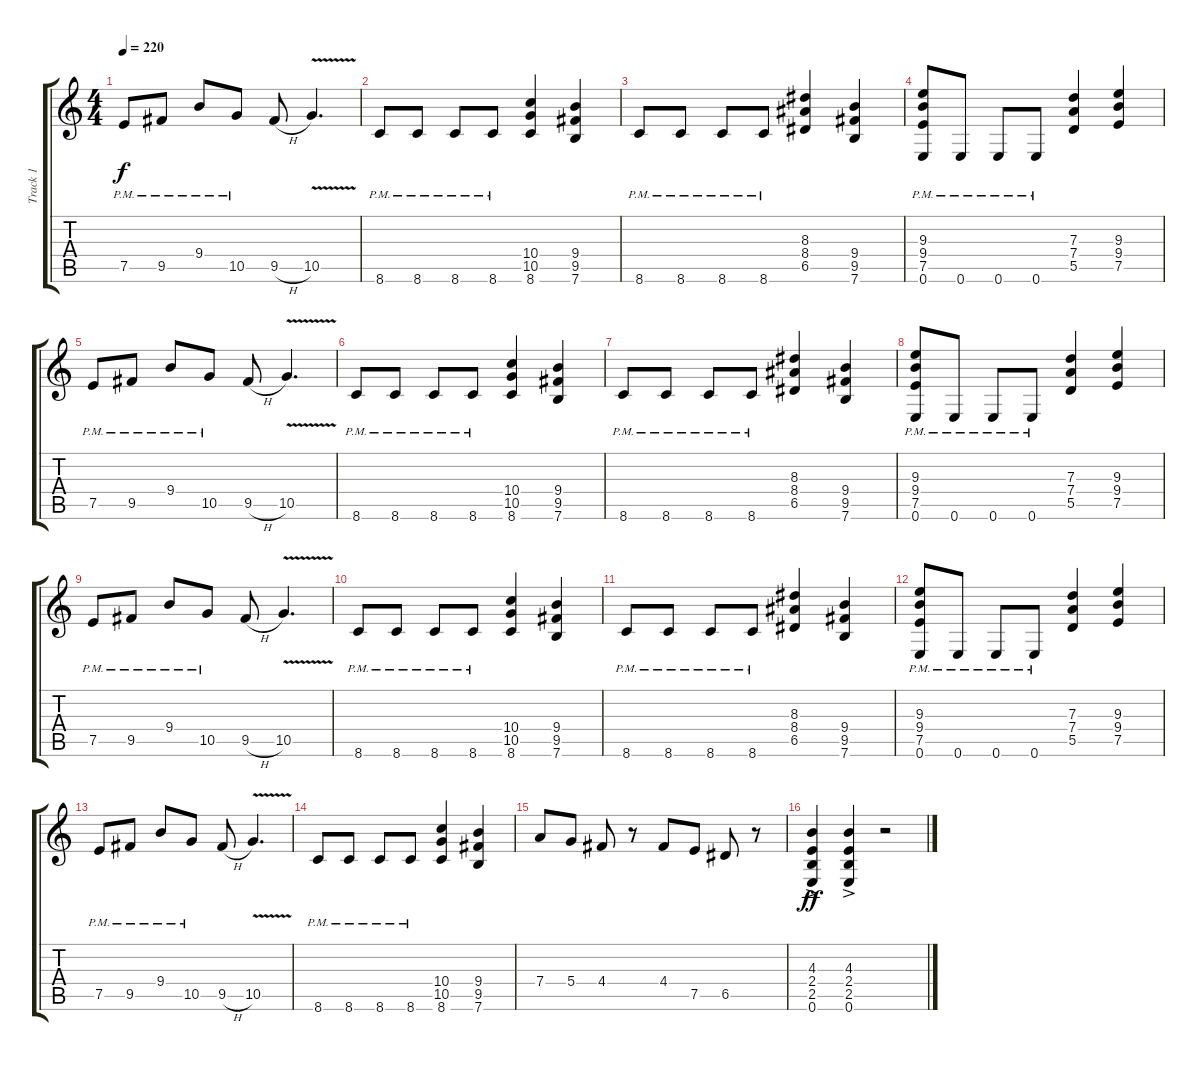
\track ("Track 1" "Track 1") {instrument distortionguitar}
\staff {score tabs}
\tuning (E4 B3 G3 D3 A2 E2) {hide}
\ts (4 4)
\tempo 220
\clef g2
\ks c
7.5{pm}.8{dy f} 9.5{pm}.8 9.4{pm}.8 10.5{pm}.8 9.5{h}.8 10.5{v}.4{d} |
8.6{pm}.8 8.6{pm}.8 8.6{pm}.8 8.6{pm}.8 (10.4 10.5 8.6).4 (9.4 9.5 7.6).4 |
8.6{pm}.8 8.6{pm}.8 8.6{pm}.8 8.6{pm}.8 (8.3 8.4 6.5).4 (9.4 9.5 7.6).4 |
(9.3{pm} 9.4{pm} 7.5{pm} 0.6{pm}).8 0.6{pm}.8 0.6{pm}.8 0.6{pm}.8 (7.3 7.4 5.5).4 (9.3 9.4 7.5).4 |
7.5{pm}.8 9.5{pm}.8 9.4{pm}.8 10.5{pm}.8 9.5{h}.8 10.5{v}.4{d} |
8.6{pm}.8 8.6{pm}.8 8.6{pm}.8 8.6{pm}.8 (10.4 10.5 8.6).4 (9.4 9.5 7.6).4 |
8.6{pm}.8 8.6{pm}.8 8.6{pm}.8 8.6{pm}.8 (8.3 8.4 6.5).4 (9.4 9.5 7.6).4 |
(9.3{pm} 9.4{pm} 7.5{pm} 0.6{pm}).8 0.6{pm}.8 0.6{pm}.8 0.6{pm}.8 (7.3 7.4 5.5).4 (9.3 9.4 7.5).4 |
7.5{pm}.8 9.5{pm}.8 9.4{pm}.8 10.5{pm}.8 9.5{h}.8 10.5{v}.4{d} |
8.6{pm}.8 8.6{pm}.8 8.6{pm}.8 8.6{pm}.8 (10.4 10.5 8.6).4 (9.4 9.5 7.6).4 |
8.6{pm}.8 8.6{pm}.8 8.6{pm}.8 8.6{pm}.8 (8.3 8.4 6.5).4 (9.4 9.5 7.6).4 |
(9.3{pm} 9.4{pm} 7.5{pm} 0.6{pm}).8 0.6{pm}.8 0.6{pm}.8 0.6{pm}.8 (7.3 7.4 5.5).4 (9.3 9.4 7.5).4 |
7.5{pm}.8 9.5{pm}.8 9.4{pm}.8 10.5{pm}.8 9.5{h}.8 10.5{v}.4{d} |
8.6{pm}.8 8.6{pm}.8 8.6{pm}.8 8.6{pm}.8 (10.4 10.5 8.6).4 (9.4 9.5 7.6).4 |
7.4.8 5.4.8 4.4.8 r.8 4.4.8 7.5.8 6.5.8 r.8 |
(4.3{ac} 2.4{ac} 2.5{ac} 0.6{ac}).4{dy ff} (4.3{ac} 2.4{ac} 2.5{ac} 0.6{ac}).4 r.2
